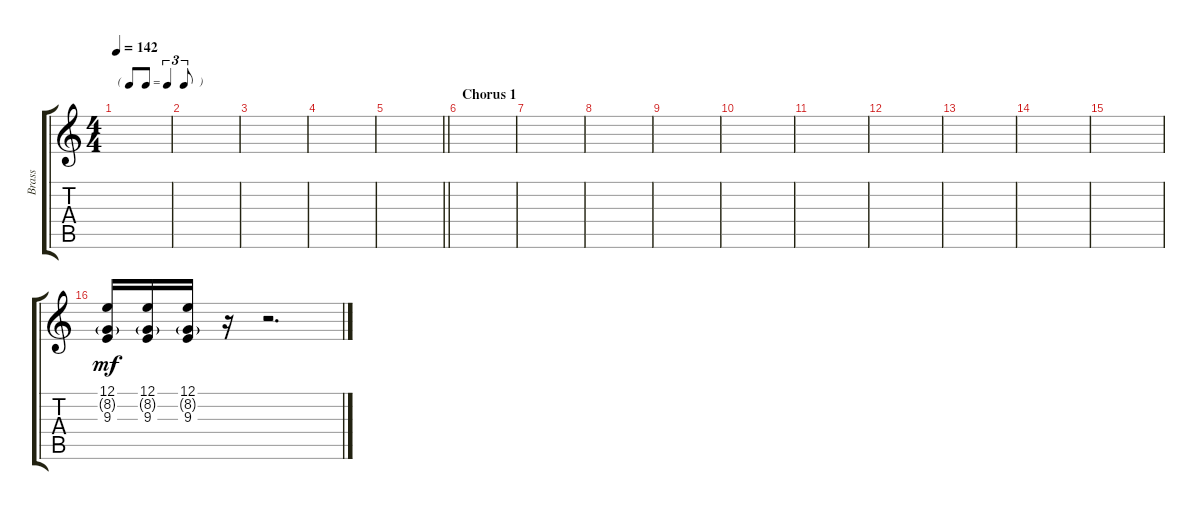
\track ("Brass" "Brass") {instrument brasssection}
\staff {score tabs}
\tuning (E4 B3 G3 D3 A2 E2) {hide}
\ts (4 4)
\tf triplet8th
\tempo 142
\clef g2
\ks c
|
|
|
|
\barLineRight lightlight
|
\section ("" "Chorus 1")
|
|
|
|
|
|
|
|
|
|
(12.1 8.2{g} 9.3).16{dy mf} (12.1 8.2{g} 9.3).16 (12.1 8.2{g} 9.3).16 r.16 r.2{d}
